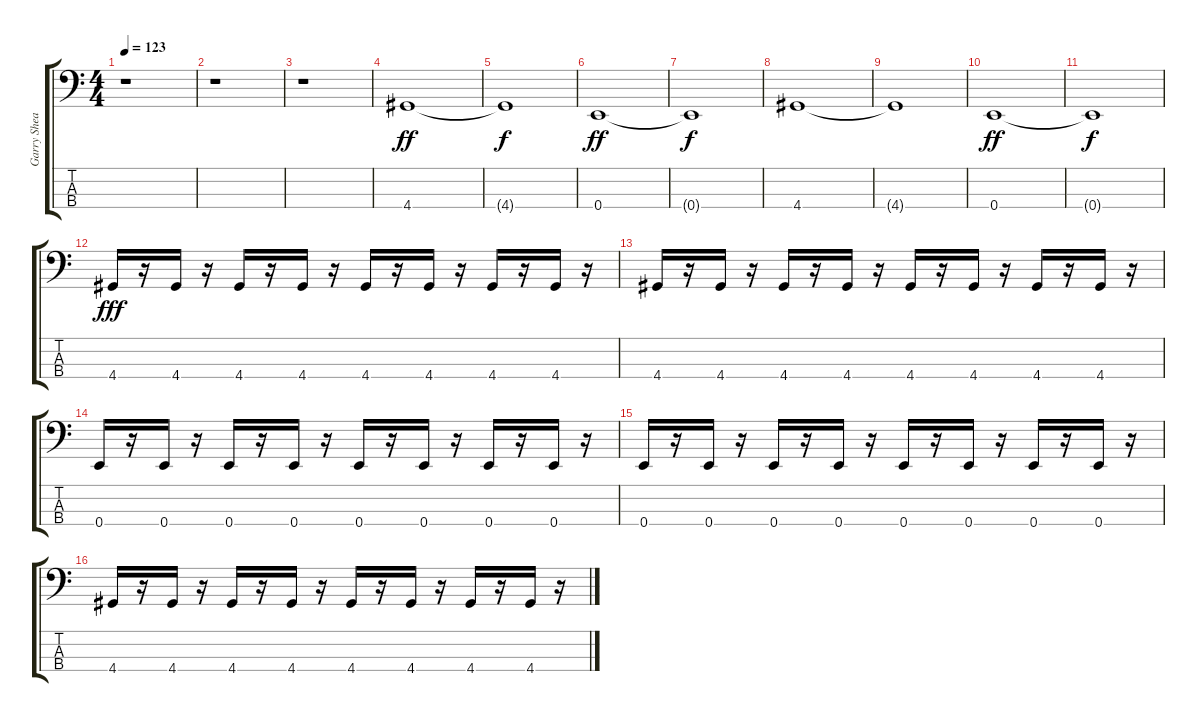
\track ("Garry Shea" "Garry Shea") {instrument electricbasspick}
\staff {score tabs}
\tuning (G2 D2 A1 E1) {hide}
\ts (4 4)
\tempo 123
\clef f4
\ks c
r.1{dy ff instrument electricbasspick} |
r.1 |
r.1 |
4.4.1 |
4.4{t}.1{dy f} |
0.4.1{dy ff} |
0.4{t}.1{dy f} |
4.4.1 |
4.4{t}.1 |
0.4.1{dy ff} |
0.4{t}.1{dy f} |
4.4.16{dy fff} r.16 4.4.16 r.16 4.4.16 r.16 4.4.16 r.16 4.4.16 r.16 4.4.16 r.16 4.4.16 r.16 4.4.16 r.16 |
4.4.16 r.16 4.4.16 r.16 4.4.16 r.16 4.4.16 r.16 4.4.16 r.16 4.4.16 r.16 4.4.16 r.16 4.4.16 r.16 |
0.4.16 r.16 0.4.16 r.16 0.4.16 r.16 0.4.16 r.16 0.4.16 r.16 0.4.16 r.16 0.4.16 r.16 0.4.16 r.16 |
0.4.16 r.16 0.4.16 r.16 0.4.16 r.16 0.4.16 r.16 0.4.16 r.16 0.4.16 r.16 0.4.16 r.16 0.4.16 r.16 |
4.4.16 r.16 4.4.16 r.16 4.4.16 r.16 4.4.16 r.16 4.4.16 r.16 4.4.16 r.16 4.4.16 r.16 4.4.16 r.16
